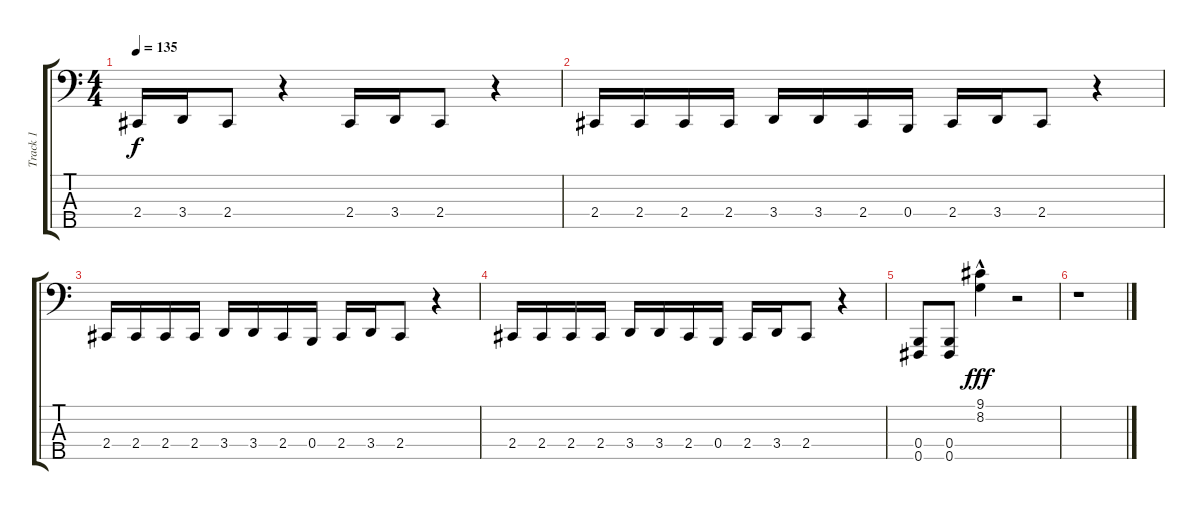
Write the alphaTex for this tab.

\track ("Track 1" "Track 1") {instrument slapbass1}
\staff {score tabs}
\tuning (E2 B1 Gb1 B0 Gb0) {hide}
\ts (4 4)
\tempo 135
\clef f4
\ks c
2.4.16{dy f} 3.4.16 2.4.8 r.4 2.4.16 3.4.16 2.4.8 r.4 |
2.4.16 2.4.16 2.4.16 2.4.16 3.4.16 3.4.16 2.4.16 0.4.16 2.4.16 3.4.16 2.4.8 r.4 |
2.4.16 2.4.16 2.4.16 2.4.16 3.4.16 3.4.16 2.4.16 0.4.16 2.4.16 3.4.16 2.4.8 r.4 |
2.4.16 2.4.16 2.4.16 2.4.16 3.4.16 3.4.16 2.4.16 0.4.16 2.4.16 3.4.16 2.4.8 r.4 |
(0.4 0.5).8 (0.4 0.5).8 (9.1{hac} 8.2{hac}).4{dy fff} r.2 |
r.1
